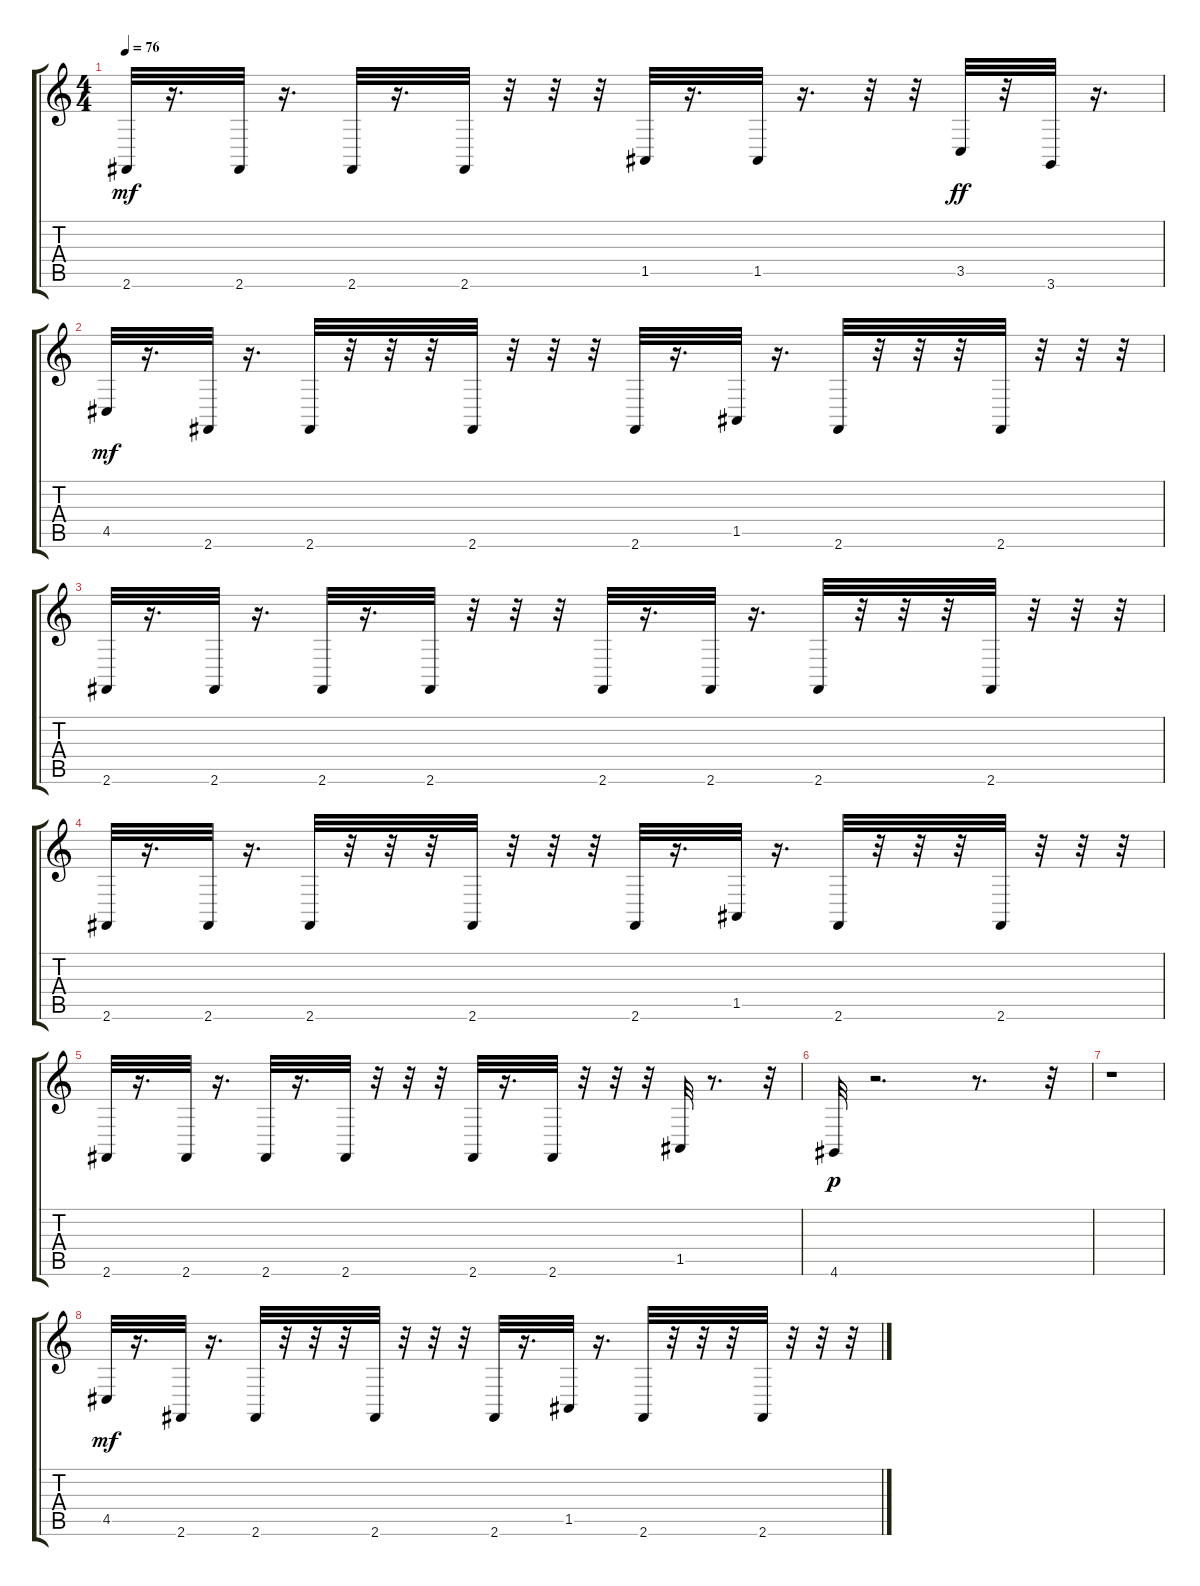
\track "" {instrument glockenspiel}
\staff {score tabs}
\tuning (E4 B3 G3 D3 A2 E2) {hide}
\ts (4 4)
\tempo 76
\clef g2
\ks c
2.6.32{dy mf} r.16{d} 2.6.32 r.16{d} 2.6.32 r.16{d} 2.6.32 r.32 r.32 r.32 1.5.32 r.16{d} 1.5.32 r.16{d} r.32 r.32 3.5.32{dy ff} r.32 3.6.32 r.16{d} |
4.5.32{dy mf} r.16{d} 2.6.32 r.16{d} 2.6.32 r.32 r.32 r.32 2.6.32 r.32 r.32 r.32 2.6.32 r.16{d} 1.5.32 r.16{d} 2.6.32 r.32 r.32 r.32 2.6.32 r.32 r.32 r.32 |
2.6.32 r.16{d} 2.6.32 r.16{d} 2.6.32 r.16{d} 2.6.32 r.32 r.32 r.32 2.6.32 r.16{d} 2.6.32 r.16{d} 2.6.32 r.32 r.32 r.32 2.6.32 r.32 r.32 r.32 |
2.6.32 r.16{d} 2.6.32 r.16{d} 2.6.32 r.32 r.32 r.32 2.6.32 r.32 r.32 r.32 2.6.32 r.16{d} 1.5.32 r.16{d} 2.6.32 r.32 r.32 r.32 2.6.32 r.32 r.32 r.32 |
2.6.32 r.16{d} 2.6.32 r.16{d} 2.6.32 r.16{d} 2.6.32 r.32 r.32 r.32 2.6.32 r.16{d} 2.6.32 r.32 r.32 r.32 1.5.32 r.8{d} r.32 |
4.6.32{dy p} r.2{d} r.8{d} r.32 |
r.1 |
4.5.32{dy mf} r.16{d} 2.6.32 r.16{d} 2.6.32 r.32 r.32 r.32 2.6.32 r.32 r.32 r.32 2.6.32 r.16{d} 1.5.32 r.16{d} 2.6.32 r.32 r.32 r.32 2.6.32 r.32 r.32 r.32
